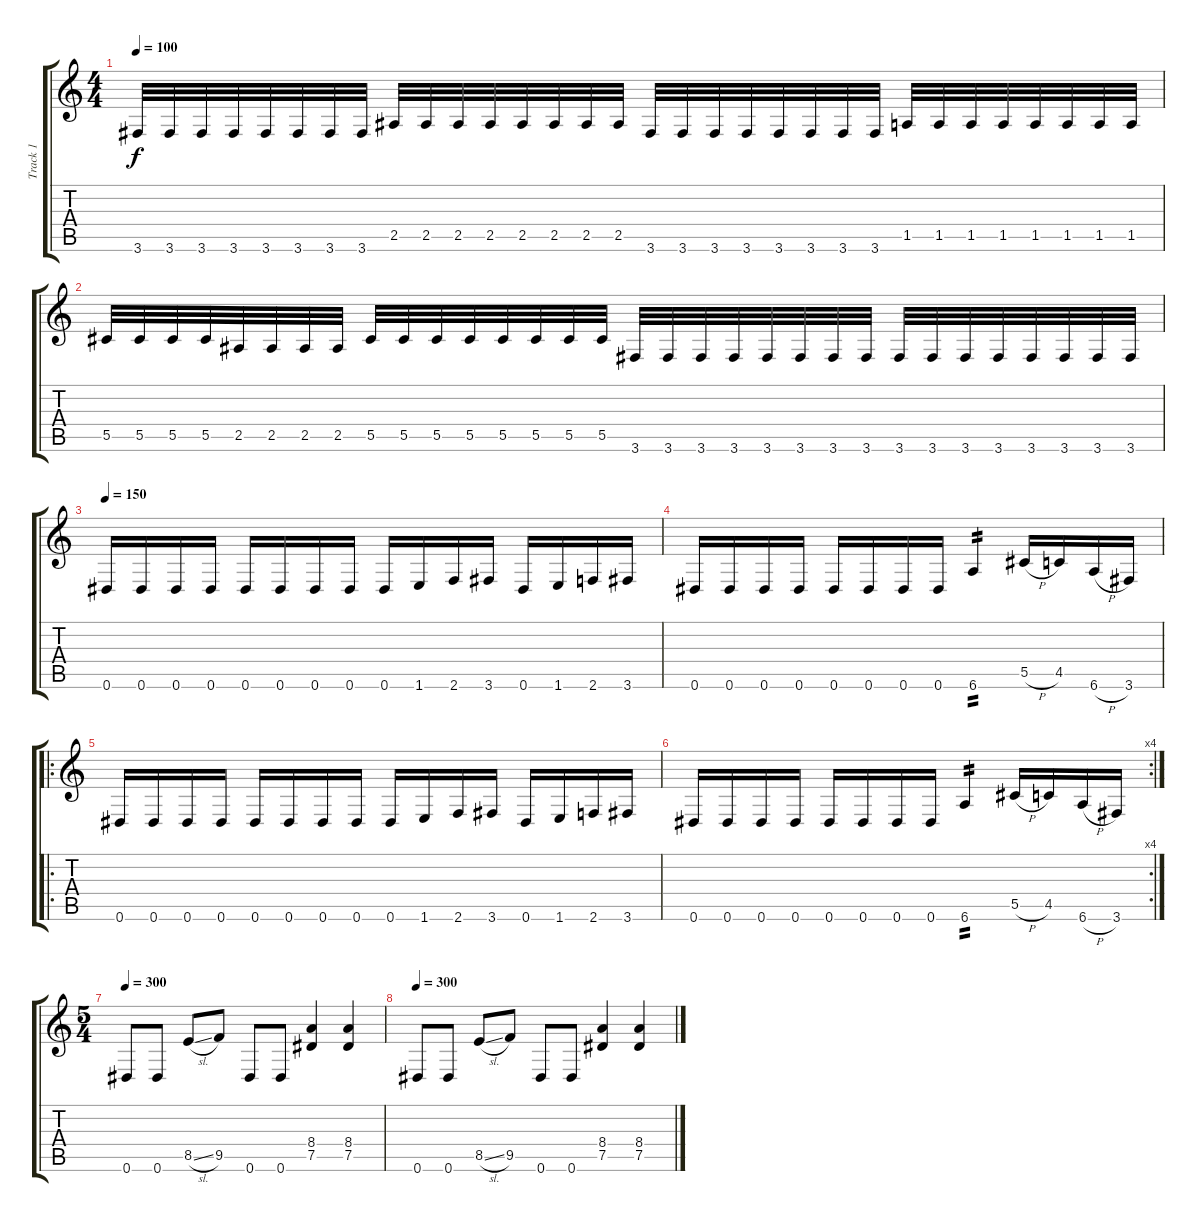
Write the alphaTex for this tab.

\track ("Track 1" "Track 1") {instrument distortionguitar}
\staff {score tabs}
\tuning (Eb4 Bb3 Gb3 Db3 Ab2 Eb2) {hide}
\ts (4 4)
\tempo 100
\clef g2
\ks c
3.6.32{dy f} 3.6.32 3.6.32 3.6.32 3.6.32 3.6.32 3.6.32 3.6.32 2.5.32 2.5.32 2.5.32 2.5.32 2.5.32 2.5.32 2.5.32 2.5.32 3.6.32 3.6.32 3.6.32 3.6.32 3.6.32 3.6.32 3.6.32 3.6.32 1.5.32 1.5.32 1.5.32 1.5.32 1.5.32 1.5.32 1.5.32 1.5.32 |
5.5.32 5.5.32 5.5.32 5.5.32 2.5.32 2.5.32 2.5.32 2.5.32 5.5.32 5.5.32 5.5.32 5.5.32 5.5.32 5.5.32 5.5.32 5.5.32 3.6.32 3.6.32 3.6.32 3.6.32 3.6.32 3.6.32 3.6.32 3.6.32 3.6.32 3.6.32 3.6.32 3.6.32 3.6.32 3.6.32 3.6.32 3.6.32 |
\tempo 150
0.6.16 0.6.16 0.6.16 0.6.16 0.6.16 0.6.16 0.6.16 0.6.16 0.6.16 1.6.16 2.6.16 3.6.16 0.6.16 1.6.16 2.6.16 3.6.16 |
0.6.16 0.6.16 0.6.16 0.6.16 0.6.16 0.6.16 0.6.16 0.6.16 6.6.4{tp 2} 5.5{h}.16 4.5.16 6.6{h}.16 3.6.16 |
\ro
0.6.16 0.6.16 0.6.16 0.6.16 0.6.16 0.6.16 0.6.16 0.6.16 0.6.16 1.6.16 2.6.16 3.6.16 0.6.16 1.6.16 2.6.16 3.6.16 |
\rc 4
0.6.16 0.6.16 0.6.16 0.6.16 0.6.16 0.6.16 0.6.16 0.6.16 6.6.4{tp 2} 5.5{h}.16 4.5.16 6.6{h}.16 3.6.16 |
\ts (5 4)
\tempo 300
0.6.8 0.6.8 8.5{sl}.8 9.5.8 0.6.8 0.6.8 (8.4 7.5).4 (8.4 7.5).4 |
\tempo 300
0.6.8 0.6.8 8.5{sl}.8 9.5.8 0.6.8 0.6.8 (8.4 7.5).4 (8.4 7.5).4
